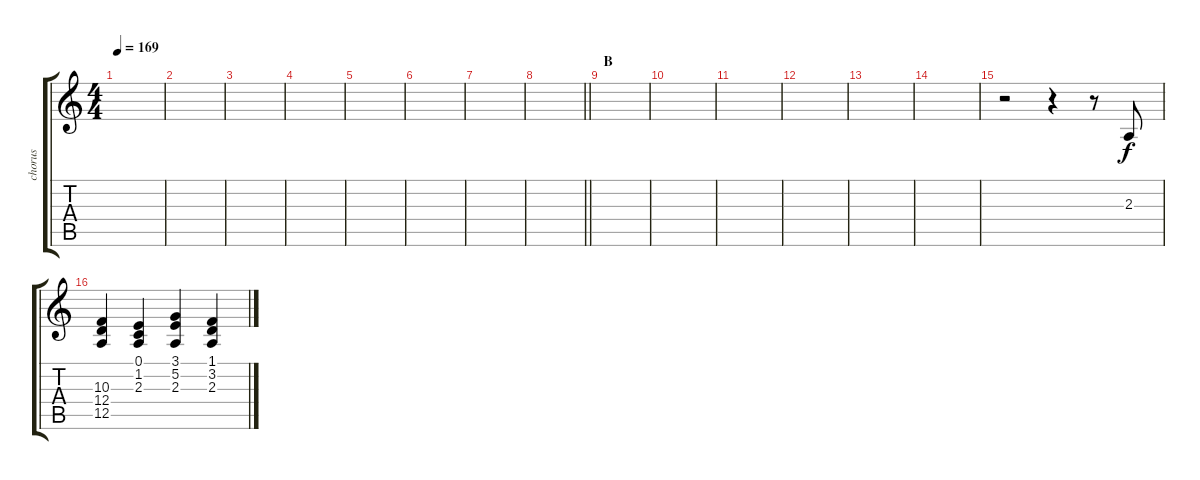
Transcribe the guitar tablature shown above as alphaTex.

\track ("chorus" "chorus") {instrument voiceoohs}
\staff {score tabs}
\tuning (E4 B3 G3 D3 A2 E2) {hide}
\ts (4 4)
\tempo 169
\clef g2
\ks c
|
|
|
|
|
|
|
\barLineRight lightlight
|
\section ("" "B")
|
|
|
|
|
|
r.2 r.4 r.8 2.3.8 |
(10.3 12.4 12.5).4 (0.1 1.2 2.3).4 (3.1 5.2 2.3).4 (1.1 3.2 2.3).4
